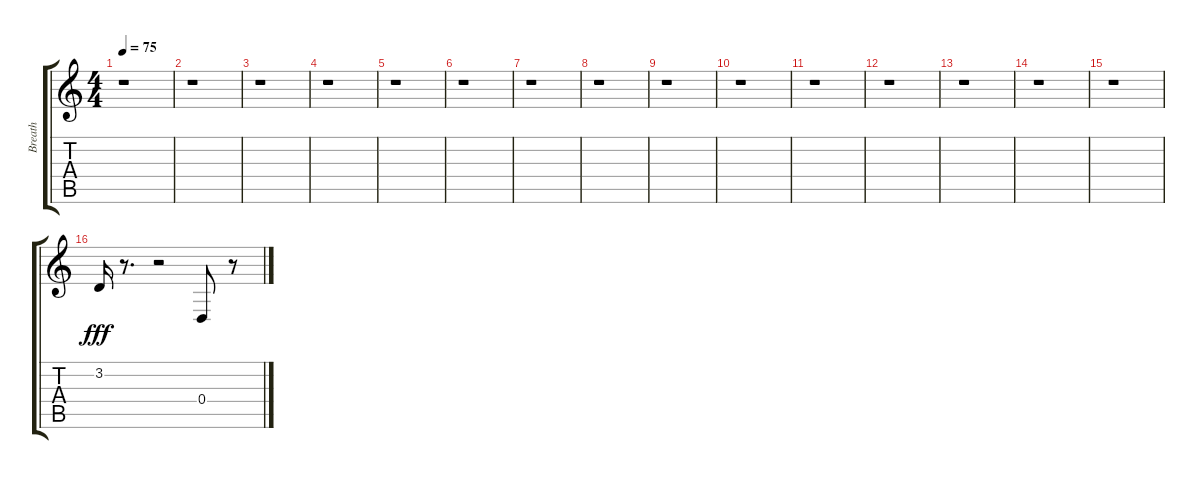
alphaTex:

\track ("Breath" "Breath") {instrument seashore}
\staff {score tabs}
\tuning (E4 B3 G3 D3 A2 E2) {hide}
\ts (4 4)
\tempo 75
\clef g2
\ks c
r.1{dy fff} |
r.1 |
r.1 |
r.1 |
r.1 |
r.1 |
r.1 |
r.1 |
r.1 |
r.1 |
r.1 |
r.1 |
r.1 |
r.1 |
r.1 |
3.2.16 r.8{d} r.2 0.4.8 r.8
